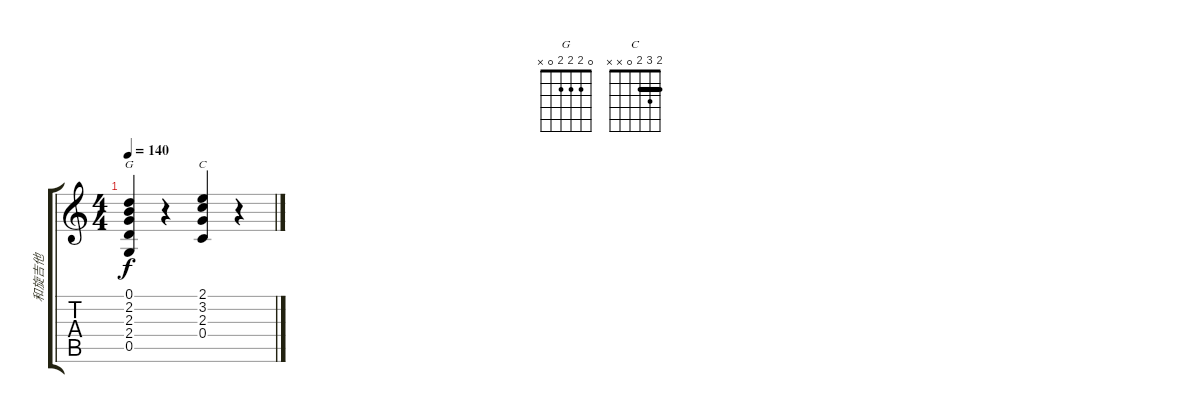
\track ("和旋吉他" "和旋吉他") {instrument acousticguitarsteel}
\staff {score tabs}
\tuning (D4 A3 F3 C3 G2 D2) {hide}
\chord ("G" 0 2 2 2 0 x)
\chord ("C" 2 3 2 0 x x) {barre 2}
\ts (4 4)
\tempo 140
\clef g2
\ks c
(0.1 2.2 2.3 2.4 0.5).4{ch "G" dy f} r.4 (2.1 3.2 2.3 0.4).4{ch "C"} r.4
